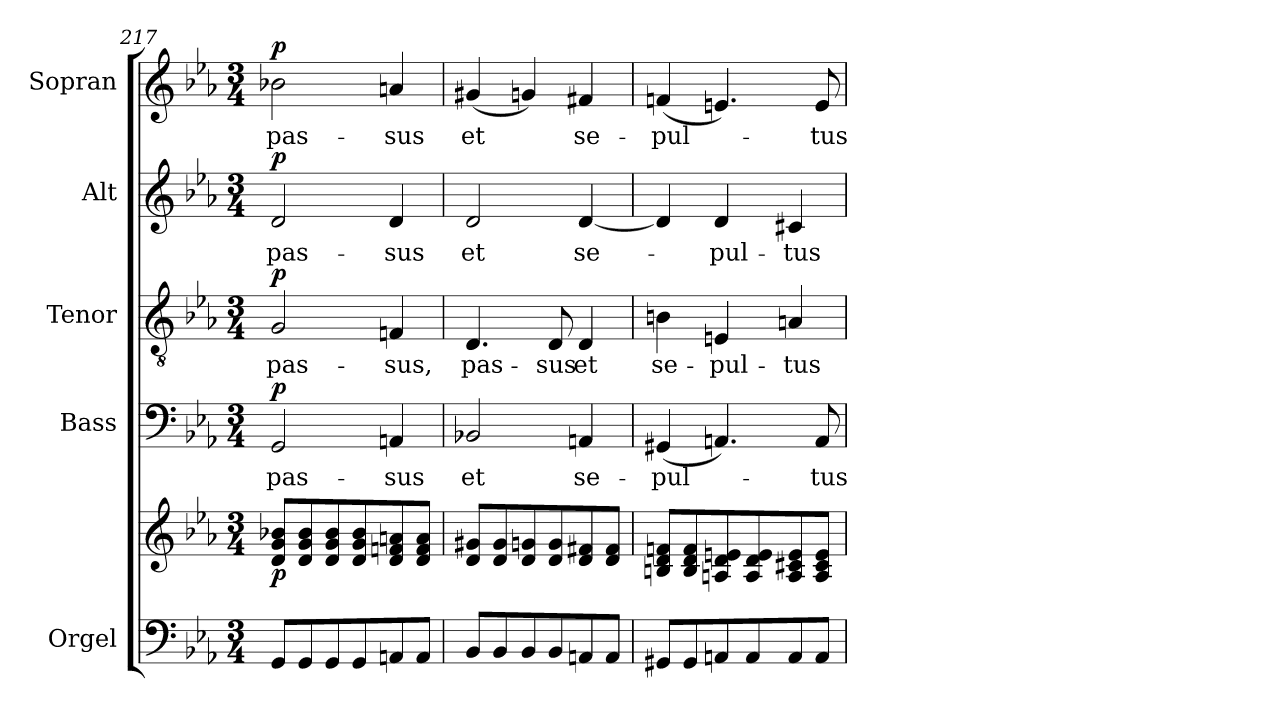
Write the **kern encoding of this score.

**kern	**kern	**dynam	**kern	**text	**dynam	**kern	**text	**dynam	**kern	**text	**dynam	**kern	**text	**dynam
*part5	*part5	*part5	*part4	*part4	*part4	*part3	*part3	*part3	*part2	*part2	*part2	*part1	*part1	*part1
*staff6	*staff5	*staff5/6	*staff4	*staff4	*staff4	*staff3	*staff3	*staff3	*staff2	*staff2	*staff2	*staff1	*staff1	*staff1
*I"Orgel	*	*	*I"Bass	*	*	*I"Tenor	*	*	*I"Alt	*	*	*I"Sopran	*	*
*I'Org.	*	*	*I'B.	*	*	*I'T.	*	*	*I'A.	*	*	*I'S.	*	*
*clefF4	*clefG2	*	*clefF4	*	*	*clefGv2	*	*	*clefG2	*	*	*clefG2	*	*
*k[b-e-a-]	*k[b-e-a-]	*	*k[b-e-a-]	*	*	*k[b-e-a-]	*	*	*k[b-e-a-]	*	*	*k[b-e-a-]	*	*
*E-:	*E-:	*	*E-:	*	*	*E-:	*	*	*E-:	*	*	*E-:	*	*
*M3/4	*M3/4	*	*M3/4	*	*	*M3/4	*	*	*M3/4	*	*	*M3/4	*	*
=217	=217	=217	=217	=217	=217	=217	=217	=217	=217	=217	=217	=217	=217	=217
!	!	!LO:DY:b	!	!LO:LY:b	!LO:DY:a	!	!LO:LY:b	!LO:DY:a	!	!LO:LY:b	!LO:DY:a	!	!LO:LY:b	!LO:DY:a
8GG/L	8d/ 8g/ 8b-X/L	p	2GG/	pas-	p	2G/	pas-	p	2d/	pas-	p	2b-X\	pas-	p
8GG/	8d/ 8g/ 8b-/	.	.	.	.	.	.	.	.	.	.	.	.	.
8GG/	8d/ 8g/ 8b-/	.	.	.	.	.	.	.	.	.	.	.	.	.
8GG/	8d/ 8g/ 8b-/	.	.	.	.	.	.	.	.	.	.	.	.	.
!	!	!	!	!LO:LY:b	!	!	!LO:LY:b	!	!	!LO:LY:b	!	!	!LO:LY:b	!
8AAn/	8d/ 8fn/ 8an/	.	4AAn/	-sus	.	4Fn/	-sus,	.	4d/	-sus	.	4an/	-sus	.
8AA/J	8d/ 8f/ 8a/J	.	.	.	.	.	.	.	.	.	.	.	.	.
=218	=218	=218	=218	=218	=218	=218	=218	=218	=218	=218	=218	=218	=218	=218
!	!	!	!	!LO:LY:b	!	!	!LO:LY:b	!	!	!LO:LY:b	!	!	!LO:LY:b	!
8BB-/L	8d/ 8g#X/L	.	2BB-X/	et	.	4.D/	pas-	.	2d/	et	.	(<4g#X/	et	.
8BB-/	8d/ 8g#/	.	.	.	.	.	.	.	.	.	.	.	.	.
8BB-/	8d/ 8gn/	.	.	.	.	.	.	.	.	.	.	4gn/)	.	.
!	!	!	!	!	!	!	!LO:LY:b	!	!	!	!	!	!	!
8BB-/	8d/ 8g/	.	.	.	.	8D/	-sus	.	.	.	.	.	.	.
!	!	!	!	!LO:LY:b	!	!	!LO:LY:b	!	!	!LO:LY:b	!	!	!LO:LY:b	!
8AAn/	8d/ 8f#X/	.	4AAn/	se-	.	4D/	et	.	[4d/	se-	.	4f#X/	se-	.
8AA/J	8d/ 8f#/J	.	.	.	.	.	.	.	.	.	.	.	.	.
=219	=219	=219	=219	=219	=219	=219	=219	=219	=219	=219	=219	=219	=219	=219
!	!	!	!	!LO:LY:b	!	!	!LO:LY:b	!	!	!	!	!	!LO:LY:b	!
8GG#X/L	8Bn/ 8d/ 8fn/L	.	(<4GG#X/	-pul-	.	4Bn\	se-	.	4d/]	.	.	(<4fn/	-pul-	.
8GG#/	8B/ 8d/ 8f/	.	.	.	.	.	.	.	.	.	.	.	.	.
!	!	!	!	!	!	!	!LO:LY:b	!	!	!LO:LY:b	!	!	!	!
8AAn/	8An/ 8d/ 8en/	.	4.AAn/)	.	.	4En/	-pul-	.	4d/	-pul-	.	4.en/)	.	.
8AA/	8A/ 8d/ 8e/	.	.	.	.	.	.	.	.	.	.	.	.	.
!	!	!	!	!	!	!	!LO:LY:b	!	!	!LO:LY:b	!	!	!	!
8AA/	8A/ 8c#X/ 8e/	.	.	.	.	4An/	-tus	.	4c#X/	-tus	.	.	.	.
!	!	!	!	!LO:LY:b	!	!	!	!	!	!	!	!	!LO:LY:b	!
8AA/J	8A/ 8c#/ 8e/J	.	8AA/	-tus	.	.	.	.	.	.	.	8e/	-tus	.
=	=	=	=	=	=	=	=	=	=	=	=	=	=	=
*-	*-	*-	*-	*-	*-	*-	*-	*-	*-	*-	*-	*-	*-	*-
